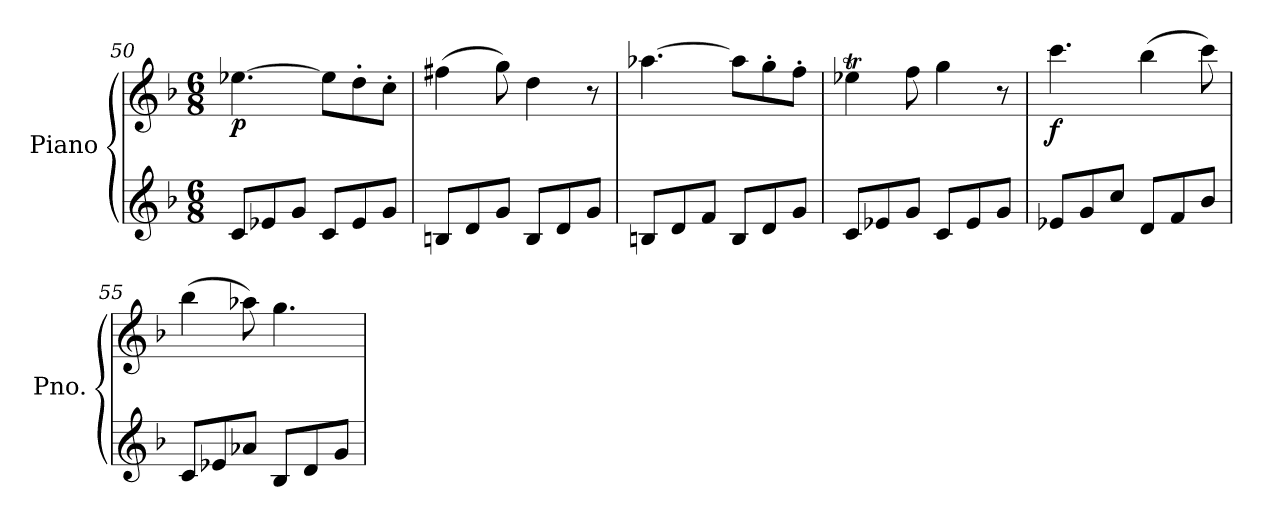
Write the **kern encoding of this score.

**kern	**kern	**dynam
*part1	*part1	*part1
*staff2	*staff1	*staff1/2
*I"Piano	*	*
*I'Pno.	*	*
!!LO:LB:g=z
*clefG2	*clefG2	*
*k[b-]	*k[b-]	*
*M6/8	*M6/8	*
=50	=50	=50
!	!	!LO:DY:b
8c/L	[4.ee-X\	p
8e-X/	.	.
8g/J	.	.
8c/L	8ee-\L]	.
8e-/	8dd'\	.
8g/J	8cc'\J	.
=51	=51	=51
8Bn/L	(>4ff#X\	.
8d/	.	.
8g/J	8gg\)	.
8B/L	4dd\	.
8d/	.	.
8g/J	8r	.
=52	=52	=52
8Bn/L	[4.aa-X\	.
8d/	.	.
8f/J	.	.
8B/L	8aa-\L]	.
8d/	8gg'\	.
8g/J	8ff'\J	.
=53	=53	=53
8c/L	4ee-XT\	.
8e-X/	.	.
8g/J	8ff\	.
8c/L	4gg\	.
8e-/	.	.
8g/J	8r	.
=54	=54	=54
!	!	!LO:DY:b
8e-X/L	4.ccc\	f
8g/	.	.
8cc/J	.	.
8d/L	(>4bb-\	.
8f/	.	.
8b-/J	8ccc\)	.
=55	=55	=55
8c/L	(>4bb-\	.
8e-X/	.	.
8a-X/J	8aa-X\)	.
8B-/L	4.gg\	.
8d/	.	.
8g/J	.	.
=	=	=
*-	*-	*-
